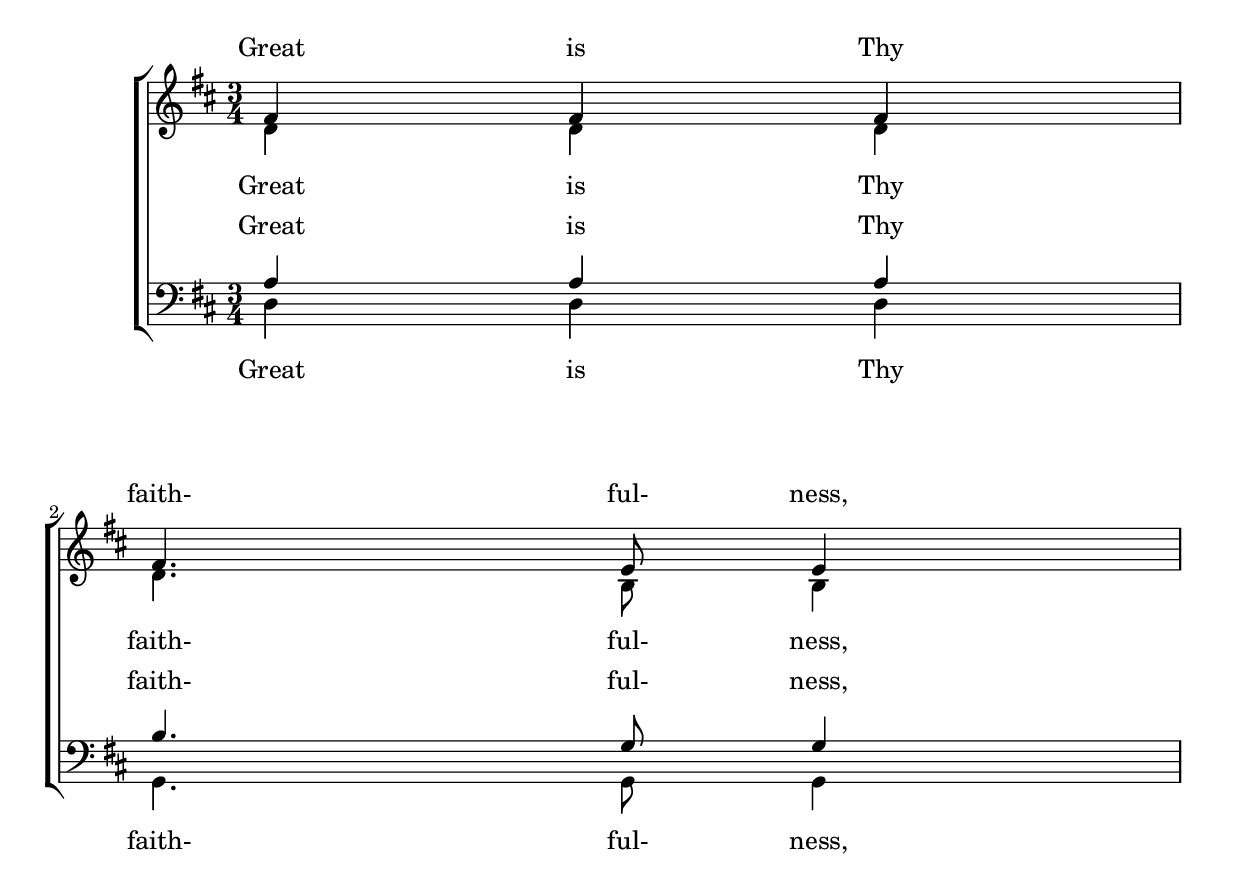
% DO NOT EDIT this file manually; it is automatically
% generated from Documentation/snippets/new
% Make any changes in Documentation/snippets/new/
% and then run scripts/auxiliar/makelsr.py
%
% This file is in the public domain.
%% Note: this file works from version 2.14.0
\version "2.14.0"

\header {
%% Translation of GIT committish: ea0b270e14781707ab52683acddf9302bbe337f3
  texidoces = "
El motor de espaciado vertical cambió en la versión 2.14.  Esto puede
hacer que se altere el espaciado de la letra de las canciones.  Es
posible fijar propiedades para los contextos @code{Lyric} y
@code{Staff} de forma que el motor de espaciado se comporte como lo
hacía en la versión 2.12.

"

  doctitlees = "Conseguir el espaciado de la letra de la versión 2.12
  en versiones más recientes"

%% Translation of GIT committish: 27b1197f3bae8512c14d946752cd3e40e7c76016
  doctitlede = "Textverteilung wie in Version 2.12 für neuere Versionen"

  texidocde = "
Die vertikale Maschine für die Platzverteilung wurde für die Version 2.14
verändert.  Das kann dazu führen, dass Gesangstext unterschiedlich
verteilt wird.  Es ist möglich, die Eigenschaften der @code{Lyric}-
und @code{Staff}-Kontexte so einzustellen, dass die Platzverteilung
wie in der Version 2.12 arbeitet.
"


%% Translation of GIT committish: 3b125956b08d27ef39cd48bfa3a2f1e1bb2ae8b4
  texidocfr = "
La version 2.14 a donné naissance à un nouveau moteur pour l'espacement
vertical des paroles.  Celles-ci peuvent donc se retrouver positionnées
différemment.  Le moteur adoptera les usages de la version 2.12 une fois
que vous aurez réglé certaines propriétés des contextes @code{Lyric} et
@code{Staff}.

"
  doctitlefr = "Espacement des paroles selon les pratiques de la version 2.12"


  lsrtags = "vocal-music"

  doctitle = "Obtaining 2.12 lyrics spacing in newer versions"

  texidoc = "
The vertical spacing engine changed for version 2.14.  This can
cause lyrics to be spaced differently.  It is possible to set
properties for @code{Lyric} and @code{Staff} contexts to get the
spacing engine to behave as it did in version 2.12.
"
} % begin verbatim


global = {
  \key d \major
  \time 3/4
}

sopMusic = \relative c' {
  % VERSE ONE
  fis4 fis fis | \break
  fis4. e8 e4
}

altoMusic = \relative c' {
  % VERSE ONE
  d4 d d |
  d4. b8 b4 |
}

tenorMusic = \relative c' {
  a4 a a |
  b4. g8 g4 |
}

bassMusic = \relative c {
  d4 d d |
  g,4. g8 g4 |
}

words = \lyricmode {
  Great is Thy faith- ful- ness,
}

\score {
  \new ChoirStaff <<
    \new Lyrics = sopranos
    \new Staff = women <<
      \new Voice = "sopranos" {
        \voiceOne
        \global \sopMusic
      }
      \new Voice = "altos" {
        \voiceTwo
        \global \altoMusic
      }
    >>
    \new Lyrics = "altos"
    \new Lyrics = "tenors"
    \new Staff = men <<
      \clef bass
      \new Voice = "tenors" {
        \voiceOne
        \global \tenorMusic
      }
      \new Voice = "basses" {
        \voiceTwo  \global \bassMusic
      }
    >>
    \new Lyrics = basses
    \context Lyrics = sopranos \lyricsto sopranos \words
    \context Lyrics = altos \lyricsto altos \words
    \context Lyrics = tenors \lyricsto tenors \words
    \context Lyrics = basses \lyricsto basses \words
  >>
  \layout {
    \context {
      \Lyrics
      \override VerticalAxisGroup #'staff-affinity = ##f
      \override VerticalAxisGroup #'staff-staff-spacing =
        #'((basic-distance . 0)
	   (minimum-distance . 2)
	   (padding . 2))
    }
    \context {
      \Staff
      \override VerticalAxisGroup #'staff-staff-spacing =
        #'((basic-distance . 0)
	   (minimum-distance . 2)
	   (padding . 2))
    }
  }
}

